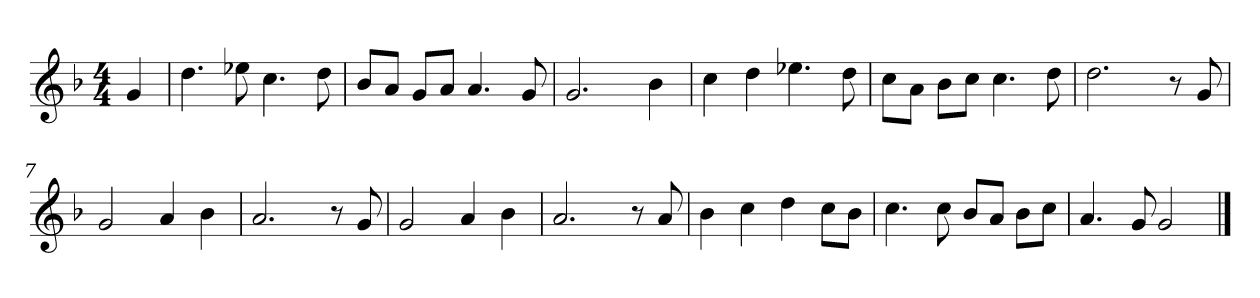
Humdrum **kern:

**kern
*part1
*staff1
*k[b-]
*M4/4
*MM120
=
4g
=1
4.dd
8ee-X
4.cc
8dd
=2
8b-L
8aJ
8gL
8aJ
4.a
8g
=3
2.g
4b-
=4
4cc
4dd
4.ee-X
8dd
=5
8ccL
8aJ
8b-L
8ccJ
4.cc
8dd
=6
2.dd
8r
8g
=7
2g
4a
4b-
=8
2.a
8r
8g
=9
2g
4a
4b-
=10
2.a
8r
8a
=11
4b-
4cc
4dd
8ccL
8b-J
=12
4.cc
8cc
8b-L
8aJ
8b-L
8ccJ
=13
4.a
8g
2g
==
*-
